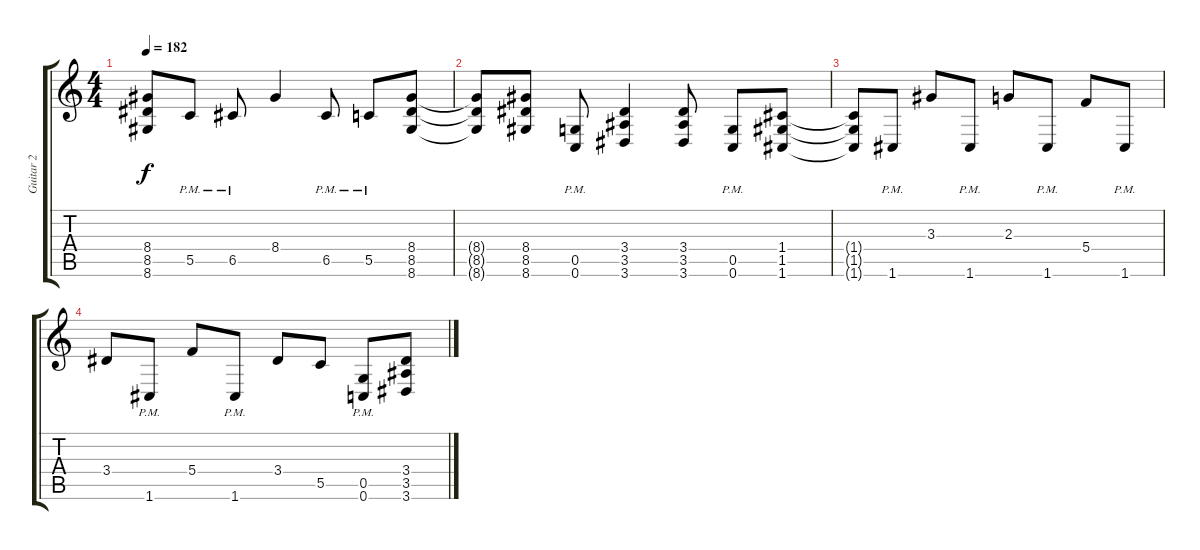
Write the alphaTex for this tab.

\track ("Guitar 2" "Guitar 2") {instrument overdrivenguitar}
\staff {score tabs}
\tuning (D4 A3 F3 C3 G2 C2) {hide}
\ts (4 4)
\tempo 182
\clef g2
\ks c
(8.4{t} 8.5{t} 8.6{t}).8{dy f} 5.5{pm}.8 6.5{pm}.8 8.4.4 6.5{pm}.8 5.5{pm}.8 (8.4 8.5 8.6).8 |
(8.4{t} 8.5{t} 8.6{t}).8 (8.4 8.5 8.6).8 (0.5{pm} 0.6{pm}).8 (3.4 3.5 3.6).4 (3.4 3.5 3.6).8 (0.5{pm} 0.6{pm}).8 (1.4 1.5 1.6).8 |
(1.4{t} 1.5{t} 1.6{t}).8 1.6{pm}.8 3.3.8 1.6{pm}.8 2.3.8 1.6{pm}.8 5.4.8 1.6{pm}.8 |
3.4.8 1.6{pm}.8 5.4.8 1.6{pm}.8 3.4.8 5.5.8 (0.5{pm} 0.6{pm}).8 (3.4 3.5 3.6).8
